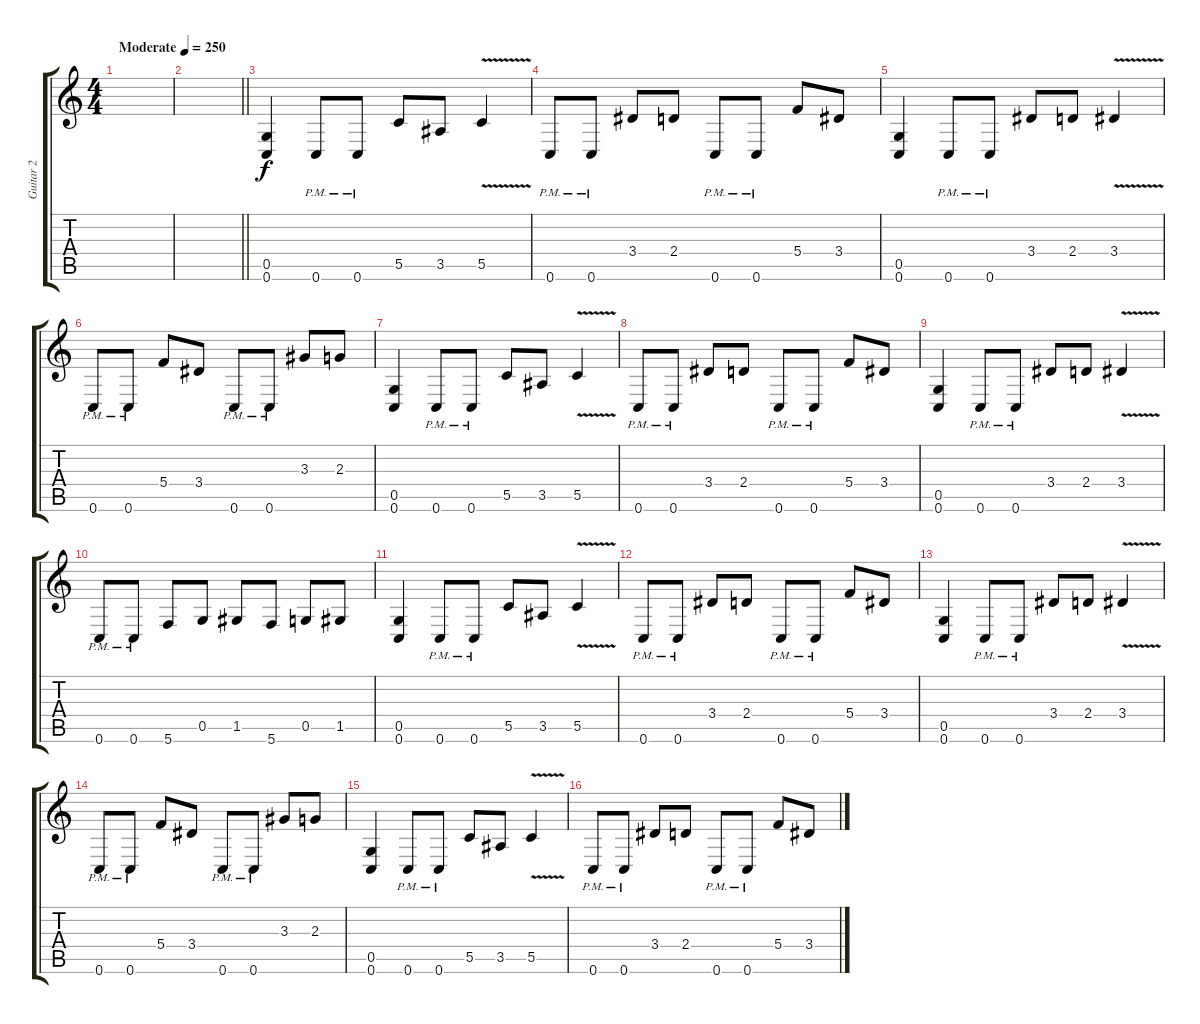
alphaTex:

\track ("Guitar 2" "Guitar 2") {instrument distortionguitar}
\staff {score tabs}
\tuning (D4 A3 F3 C3 G2 C2) {hide}
\ts (4 4)
\tempo (250 "Moderate")
\clef g2
\ks c
|
\barLineRight lightlight
|
(0.5 0.6).4 0.6{pm}.8 0.6{pm}.8 5.5.8 3.5.8 5.5{v}.4 |
0.6{pm}.8 0.6{pm}.8 3.4.8 2.4.8 0.6{pm}.8 0.6{pm}.8 5.4.8 3.4.8 |
(0.5 0.6).4 0.6{pm}.8 0.6{pm}.8 3.4.8 2.4.8 3.4{v}.4 |
0.6{pm}.8 0.6{pm}.8 5.4.8 3.4.8 0.6{pm}.8 0.6{pm}.8 3.3.8 2.3.8 |
(0.5 0.6).4 0.6{pm}.8 0.6{pm}.8 5.5.8 3.5.8 5.5{v}.4 |
0.6{pm}.8 0.6{pm}.8 3.4.8 2.4.8 0.6{pm}.8 0.6{pm}.8 5.4.8 3.4.8 |
(0.5 0.6).4 0.6{pm}.8 0.6{pm}.8 3.4.8 2.4.8 3.4{v}.4 |
0.6{pm}.8 0.6{pm}.8 5.6.8 0.5.8 1.5.8 5.6.8 0.5.8 1.5.8 |
(0.5 0.6).4 0.6{pm}.8 0.6{pm}.8 5.5.8 3.5.8 5.5{v}.4 |
0.6{pm}.8 0.6{pm}.8 3.4.8 2.4.8 0.6{pm}.8 0.6{pm}.8 5.4.8 3.4.8 |
(0.5 0.6).4 0.6{pm}.8 0.6{pm}.8 3.4.8 2.4.8 3.4{v}.4 |
0.6{pm}.8 0.6{pm}.8 5.4.8 3.4.8 0.6{pm}.8 0.6{pm}.8 3.3.8 2.3.8 |
(0.5 0.6).4 0.6{pm}.8 0.6{pm}.8 5.5.8 3.5.8 5.5{v}.4 |
0.6{pm}.8 0.6{pm}.8 3.4.8 2.4.8 0.6{pm}.8 0.6{pm}.8 5.4.8 3.4.8
